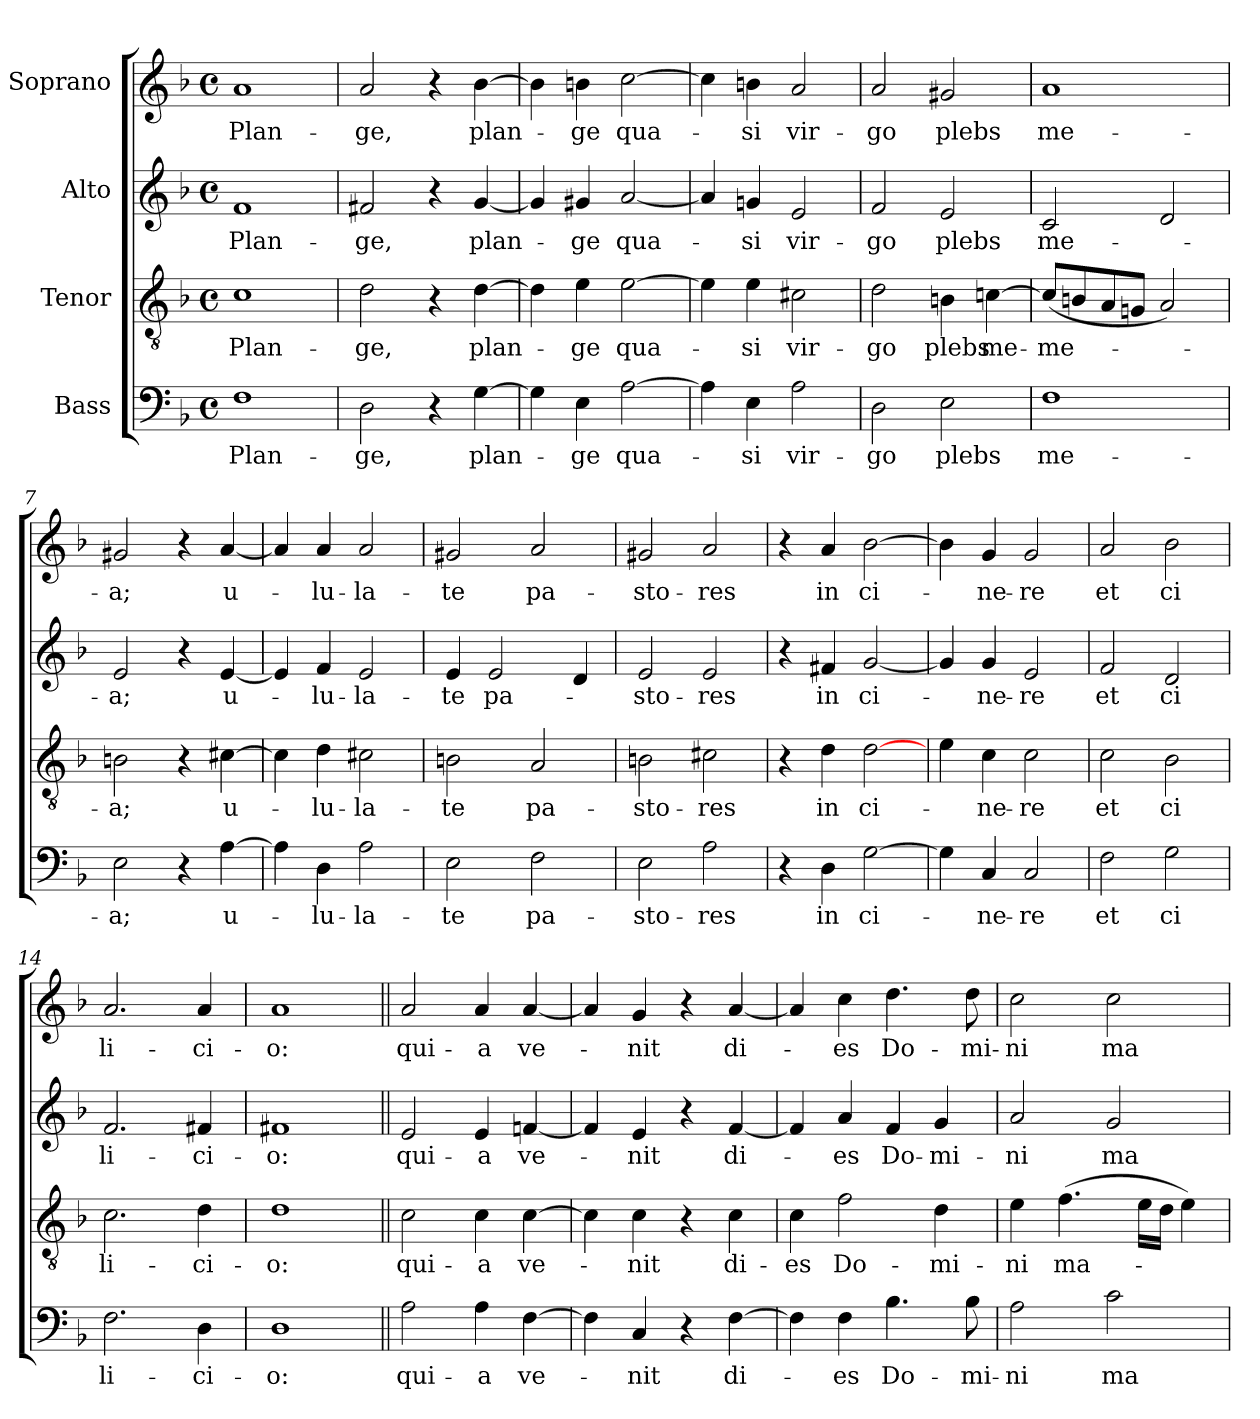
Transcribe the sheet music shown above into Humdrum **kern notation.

**kern	**text	**kern	**text	**kern	**text	**kern	**text
*part4	*part4	*part3	*part3	*part2	*part2	*part1	*part1
*staff4	*staff4	*staff3	*staff3	*staff2	*staff2	*staff1	*staff1
*I"Bass	*	*I"Tenor	*	*I"Alto	*	*I"Soprano	*
*clefF4	*	*clefGv2	*	*clefG2	*	*clefG2	*
*k[b-]	*	*k[b-]	*	*k[b-]	*	*k[b-]	*
*F:	*	*F:	*	*F:	*	*F:	*
*M4/4	*	*M4/4	*	*M4/4	*	*M4/4	*
*met(c)	*	*met(c)	*	*met(c)	*	*met(c)	*
=1	=1	=1	=1	=1	=1	=1	=1
1F	Plan-	1c	Plan-	1f	Plan-	1a	Plan-
=2	=2	=2	=2	=2	=2	=2	=2
2D\	-ge,	2d\	-ge,	2f#X/	-ge,	2a/	-ge,
4r	.	4r	.	4r	.	4r	.
[4G\	plan-	[4d\	plan-	[4g/	plan-	[4b-\	plan-
=3	=3	=3	=3	=3	=3	=3	=3
4G\]	.	4d\]	.	4g/]	.	4b-\]	.
4E\	-ge	4e\	-ge	4g#X/	-ge	4bn\	-ge
[2A\	qua-	[2e\	qua-	[2a/	qua-	[2cc\	qua-
=4	=4	=4	=4	=4	=4	=4	=4
4A\]	.	4e\]	.	4a/]	.	4cc\]	.
4E\	-si	4e\	-si	4gn/	-si	4bn\	-si
2A\	vir-	2c#X\	vir-	2e/	vir-	2a/	vir-
=5	=5	=5	=5	=5	=5	=5	=5
2D\	-go	2d\	-go	2f/	-go	2a/	-go
2E\	plebs	4Bn\	plebs	2e/	plebs	2g#X/	plebs
.	.	[4cn\	me-	.	.	.	.
!!LO:LB:g=z
=6	=6	=6	=6	=6	=6	=6	=6
1F	me-	(8c/L]	-me-	2c/	me-	1a	me-
.	.	8Bn/	.	.	.	.	.
.	.	8A/	.	.	.	.	.
.	.	8Gn/J	.	.	.	.	.
.	.	2A/)	.	2d/	.	.	.
=7	=7	=7	=7	=7	=7	=7	=7
2E\	-a;	2Bn\	a;	2e/	-a;	2g#X/	-a;
4r	.	4r	.	4r	.	4r	.
[4A\	u-	[4c#X\	u-	[4e/	u-	[4a/	u-
=8	=8	=8	=8	=8	=8	=8	=8
4A\]	.	4c#\]	.	4e/]	.	4a/]	.
4D\	-lu-	4d\	-lu-	4f/	-lu-	4a/	-lu-
2A\	-la-	2c#X\	-la-	2e/	-la-	2a/	-la-
=9	=9	=9	=9	=9	=9	=9	=9
2E\	-te	2Bn\	-te	4e/	-te	2g#X/	-te
.	.	.	.	2e/	pa-	.	.
2F\	pa-	2A/	pa-	.	.	2a/	pa-
.	.	.	.	4d/	.	.	.
=10	=10	=10	=10	=10	=10	=10	=10
2E\	-sto-	2Bn\	-sto-	2e/	-sto-	2g#X/	-sto-
2A\	-res	2c#X\	-res	2e/	-res	2a/	-res
!!LO:PB:g=z
=11	=11	=11	=11	=11	=11	=11	=11
4r	.	4r	.	4r	.	4r	.
4D\	in	4d\	in	4f#X/	in	4a/	in
[2G\	ci-	[2d\	ci-	[2g/	ci-	[2b-\	ci-
=12	=12	=12	=12	=12	=12	=12	=12
4G\]	.	4e\	.	4g/]	.	4b-\]	.
4C/	-ne-	4c\	-ne-	4g/	-ne-	4g/	-ne-
2C/	-re	2c\	-re	2e/	-re	2g/	-re
=13	=13	=13	=13	=13	=13	=13	=13
2F\	et	2c\	et	2f/	et	2a/	et
2G\	ci	2B-\	ci	2d/	ci	2b-\	ci
=14	=14	=14	=14	=14	=14	=14	=14
2.F\	li-	2.c\	li-	2.f/	li-	2.a/	li-
4D\	-ci-	4d\	-ci-	4f#X/	-ci-	4a/	-ci-
=15	=15	=15	=15	=15	=15	=15	=15
1D	-o:	1d	-o:	1f#X	-o:	1a	-o:
!!LO:LB:g=z
=16||	=16||	=16||	=16||	=16||	=16||	=16||	=16||
2A\	qui-	2c\	qui-	2e/	qui-	2a/	qui-
4A\	-a	4c\	-a	4e/	-a	4a/	-a
[4F\	ve-	[4c\	ve-	[4fn/	ve-	[4a/	ve-
=17	=17	=17	=17	=17	=17	=17	=17
4F\]	.	4c\]	.	4f/]	.	4a/]	.
4C/	-nit	4c\	-nit	4e/	-nit	4g/	-nit
4r	.	4r	.	4r	.	4r	.
[4F\	di-	4c\	di-	[4f/	di-	[4a/	di-
=18	=18	=18	=18	=18	=18	=18	=18
4F\]	.	4c\	-es	4f/]	.	4a/]	.
4F\	-es	2f\	Do-	4a/	-es	4cc\	-es
4.B-\	Do-	.	.	4f/	Do-	4.dd\	Do-
.	.	4d\	-mi-	4g/	-mi-	.	.
8B-\	-mi-	.	.	.	.	8dd\	-mi-
=19	=19	=19	=19	=19	=19	=19	=19
2A\	-ni	4e\	-ni	2a/	-ni	2cc\	-ni
.	.	(4.f\	ma-	.	.	.	.
2c\	ma-	.	.	2g/	ma-	2cc\	ma-
.	.	16e\LL	.	.	.	.	.
.	.	16d\JJ	.	.	.	.	.
.	.	4e\)	.	.	.	.	.
=	=	=	=	=	=	=	=
*-	*-	*-	*-	*-	*-	*-	*-
